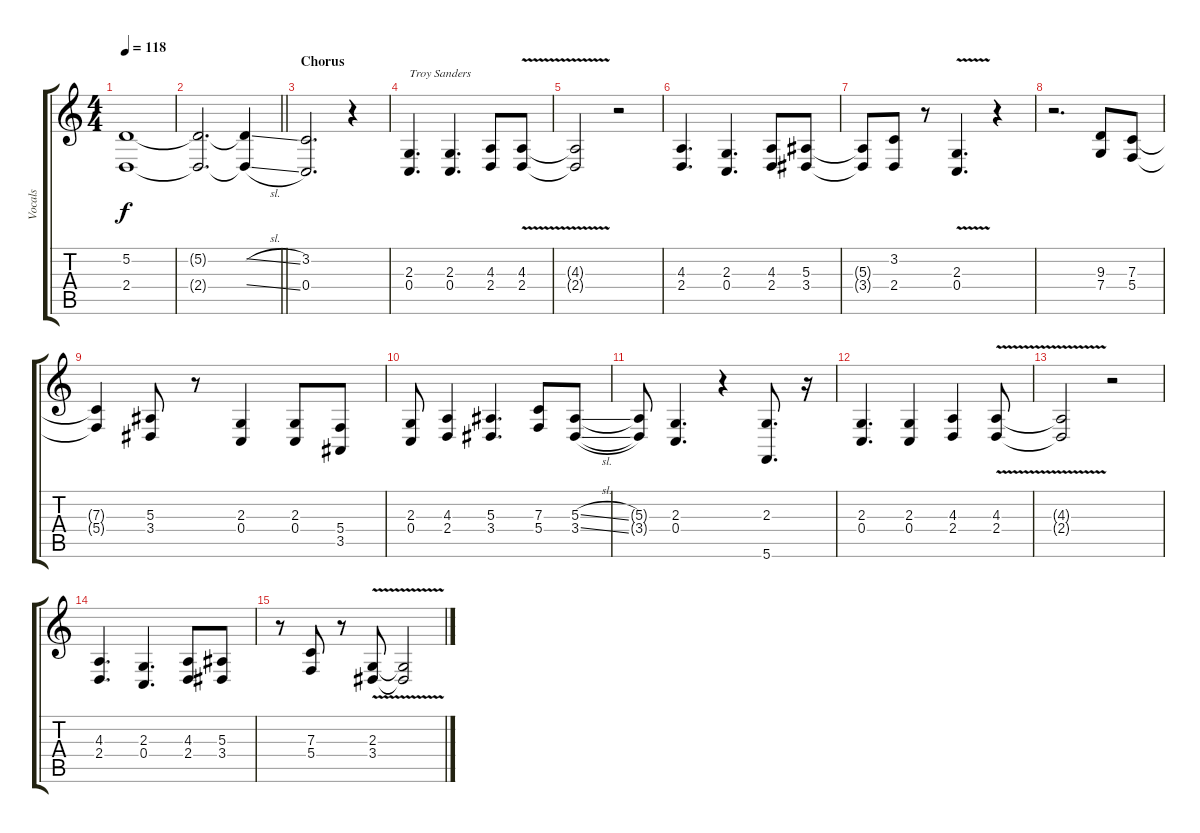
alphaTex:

\track ("Vocals" "Vocals") {instrument altosax}
\staff {score tabs}
\tuning (D4 A3 F3 C3 G2 C2) {hide}
\ts (4 4)
\tempo 118
\clef g2
\ks c
(5.2{t} 2.4{t}).1{dy f} |
\barLineRight lightlight
(5.2{t} 2.4{t}).2{d} (5.2{sl t} 2.4{sl t}).4 |
\section ("" "Chorus")
(3.2 0.4).2{d volume 5} r.4 |
(2.3 0.4).4{d txt "Troy Sanders" volume 10 instrument flute} (2.3 0.4).4{d} (4.3 2.4).8 (4.3{v} 2.4{v}).8 |
(4.3{t} 2.4{t}).2{volume 5} r.2 |
(4.3 2.4).4{d volume 10} (2.3 0.4).4{d} (4.3 2.4).8 (5.3 3.4).8 |
(5.3{t} 3.4{t}).8 (3.2 2.4).8 r.8 (2.3{v} 0.4{v}).4{d volume 5} r.4 |
r.2{d} (9.3 7.4).8{volume 10} (7.3 5.4).8 |
(7.3{t} 5.4{t}).4 (5.3 3.4).8 r.8 (2.3 0.4).4 (2.3 0.4).8 (5.4 3.5).8 |
(2.3 0.4).8 (4.3 2.4).4 (5.3 3.4).4{d} (7.3 5.4).8 (5.3{sl} 3.4{sl}).8 |
(5.3{t} 3.4{t}).8 (2.3 0.4).4{d volume 5} r.4 (2.3 5.6).8{d volume 10} r.16 |
(2.3 0.4).4{d volume 10 instrument flute} (2.3 0.4).4 (4.3 2.4).4 (4.3{v} 2.4{v}).8 |
(4.3{t} 2.4{t}).2{volume 5} r.2 |
(4.3 2.4).4{d volume 10} (2.3 0.4).4{d} (4.3 2.4).8 (5.3 3.4).8 |
r.8 (7.3 5.4).8 r.8 (2.3{v} 3.4{v}).8 (2.3{t} 3.4{t}).2{volume 5}
